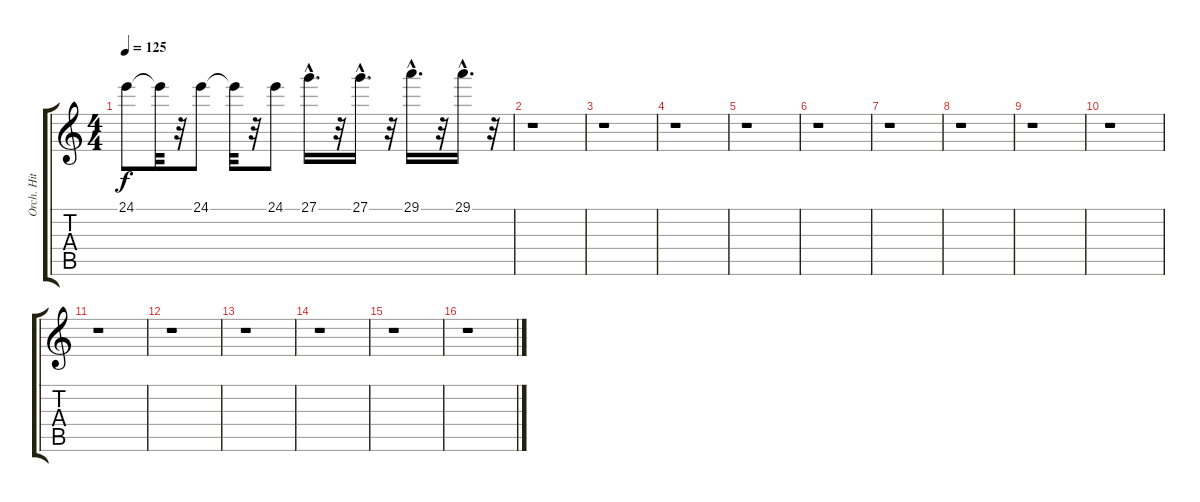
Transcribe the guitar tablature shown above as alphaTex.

\track ("Orch. Hit" "Orch. Hit") {instrument orchestrahit}
\staff {score tabs}
\tuning (E4 B3 G3 D3 A2 E2) {hide}
\ts (4 4)
\tempo 125
\clef g2
\ks c
24.1.8{dy f} 24.1{t}.32 r.32 24.1.8 24.1{t}.32 r.32 24.1.8 27.1{hac}.16{d} r.32 27.1{hac}.16{d} r.32 29.1{hac}.16{d} r.32 29.1{hac}.16{d} r.32 |
r.1 |
r.1 |
r.1 |
r.1 |
r.1 |
r.1 |
r.1 |
r.1 |
r.1 |
r.1 |
r.1 |
r.1 |
r.1 |
r.1 |
r.1
